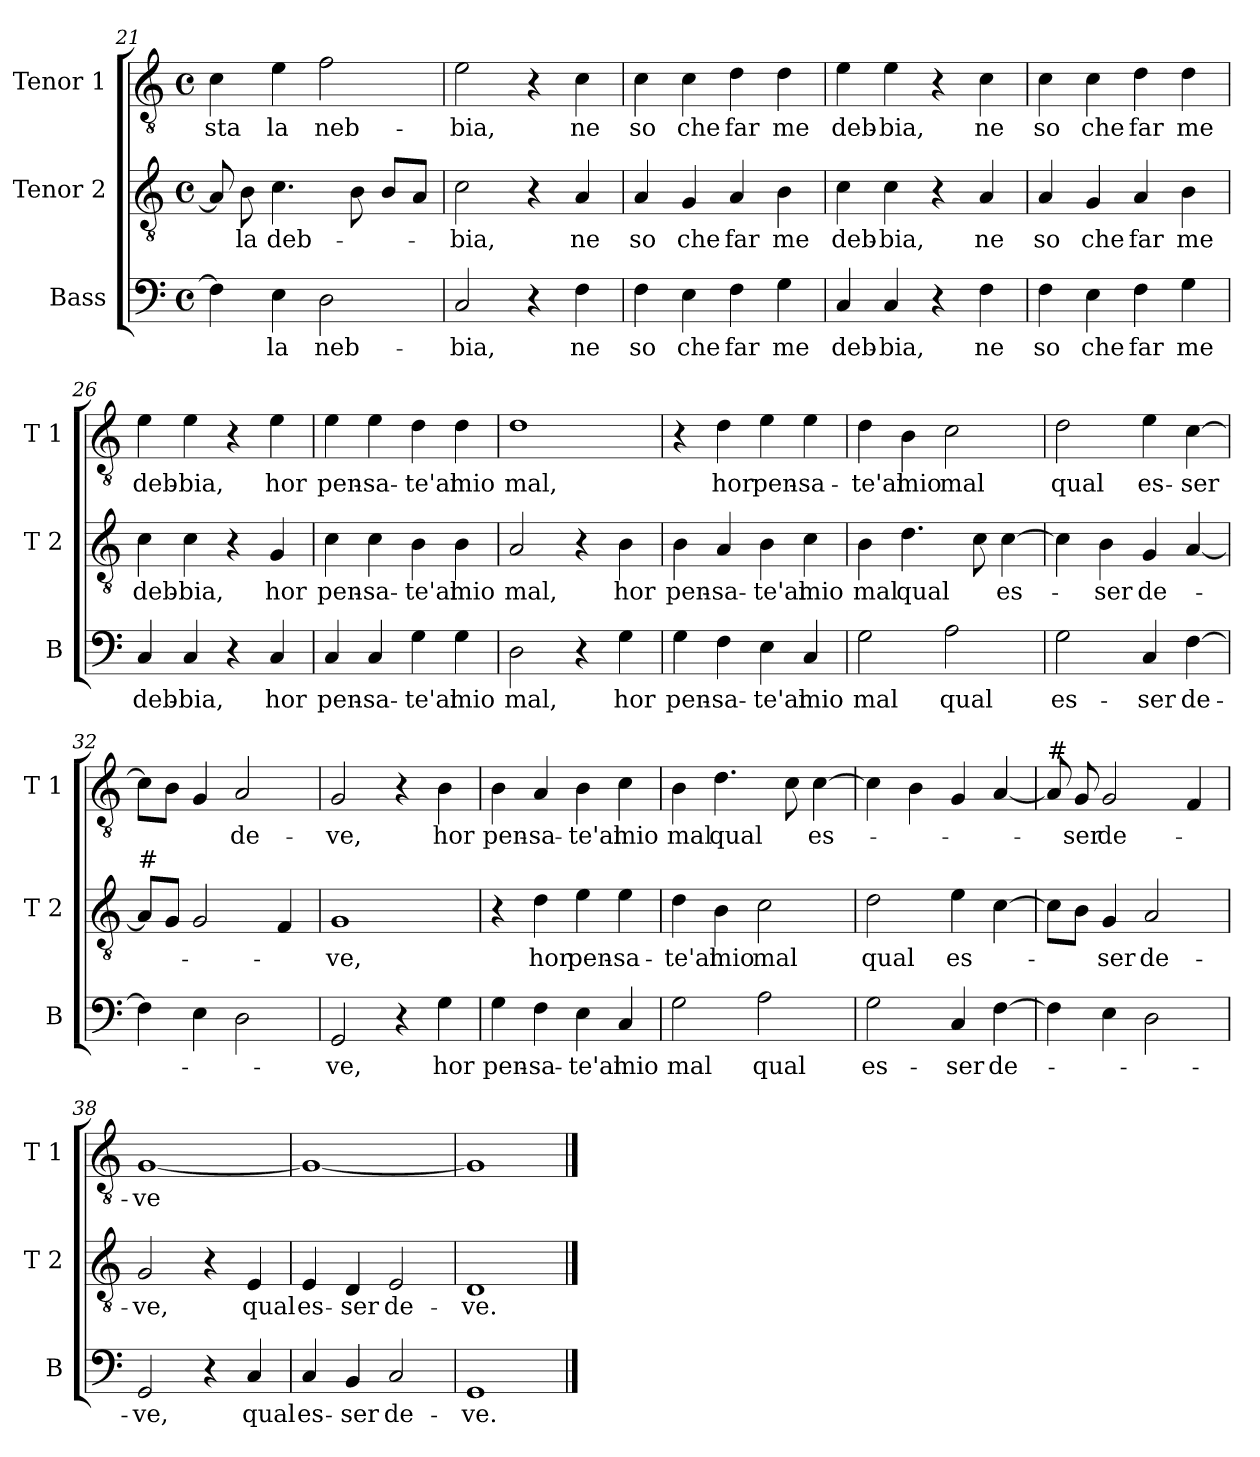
**kern	**text	**kern	**text	**kern	**text
*part3	*part3	*part2	*part2	*part1	*part1
*staff3	*staff3	*staff2	*staff2	*staff1	*staff1
*I"Bass	*	*I"Tenor 2	*	*I"Tenor 1	*
*I'B	*	*I'T 2	*	*I'T 1	*
*clefF4	*	*clefGv2	*	*clefGv2	*
*k[]	*	*k[]	*	*k[]	*
*C:	*	*C:	*	*C:	*
*M4/4	*	*M4/4	*	*M4/4	*
*met(c)	*	*met(c)	*	*met(c)	*
=21	=21	=21	=21	=21	=21
!	!	!	!	!	!LO:LY:b
4F\]	.	8A/]	.	4c\	-sta
!	!	!	!LO:LY:b	!	!
.	.	8B\	la	.	.
!	!LO:LY:b	!	!LO:LY:b	!	!LO:LY:b
4E\	la	4.c\	deb-	4e\	la
!	!LO:LY:b	!	!	!	!LO:LY:b
2D\	neb-	.	.	2f\	neb-
.	.	8B\	.	.	.
.	.	8B/L	.	.	.
.	.	8A/J	.	.	.
!!LO:LB:g=z
=22	=22	=22	=22	=22	=22
!	!LO:LY:b	!	!LO:LY:b	!	!LO:LY:b
2C/	-bia,	2c\	-bia,	2e\	-bia,
4r	.	4r	.	4r	.
!	!LO:LY:b	!	!LO:LY:b	!	!LO:LY:b
4F\	ne	4A/	ne	4c\	ne
=23	=23	=23	=23	=23	=23
!	!LO:LY:b	!	!LO:LY:b	!	!LO:LY:b
4F\	so	4A/	so	4c\	so
!	!LO:LY:b	!	!LO:LY:b	!	!LO:LY:b
4E\	che	4G/	che	4c\	che
!	!LO:LY:b	!	!LO:LY:b	!	!LO:LY:b
4F\	far	4A/	far	4d\	far
!	!LO:LY:b	!	!LO:LY:b	!	!LO:LY:b
4G\	me	4B\	me	4d\	me
=24	=24	=24	=24	=24	=24
!	!LO:LY:b	!	!LO:LY:b	!	!LO:LY:b
4C/	deb-	4c\	deb-	4e\	deb-
!	!LO:LY:b	!	!LO:LY:b	!	!LO:LY:b
4C/	-bia,	4c\	-bia,	4e\	-bia,
4r	.	4r	.	4r	.
!	!LO:LY:b	!	!LO:LY:b	!	!LO:LY:b
4F\	ne	4A/	ne	4c\	ne
=25	=25	=25	=25	=25	=25
!	!LO:LY:b	!	!LO:LY:b	!	!LO:LY:b
4F\	so	4A/	so	4c\	so
!	!LO:LY:b	!	!LO:LY:b	!	!LO:LY:b
4E\	che	4G/	che	4c\	che
!	!LO:LY:b	!	!LO:LY:b	!	!LO:LY:b
4F\	far	4A/	far	4d\	far
!	!LO:LY:b	!	!LO:LY:b	!	!LO:LY:b
4G\	me	4B\	me	4d\	me
=26	=26	=26	=26	=26	=26
!	!LO:LY:b	!	!LO:LY:b	!	!LO:LY:b
4C/	deb-	4c\	deb-	4e\	deb-
!	!LO:LY:b	!	!LO:LY:b	!	!LO:LY:b
4C/	-bia,	4c\	-bia,	4e\	-bia,
4r	.	4r	.	4r	.
!	!LO:LY:b	!	!LO:LY:b	!	!LO:LY:b
4C/	hor	4G/	hor	4e\	hor
=27	=27	=27	=27	=27	=27
!	!LO:LY:b	!	!LO:LY:b	!	!LO:LY:b
4C/	pen-	4c\	pen-	4e\	pen-
!	!LO:LY:b	!	!LO:LY:b	!	!LO:LY:b
4C/	-sa-	4c\	-sa-	4e\	-sa-
!	!LO:LY:b	!	!LO:LY:b	!	!LO:LY:b
4G\	-te'al	4B\	-te'al	4d\	-te'al
!	!LO:LY:b	!	!LO:LY:b	!	!LO:LY:b
4G\	mio	4B\	mio	4d\	mio
!!LO:LB:g=z
=28	=28	=28	=28	=28	=28
!	!LO:LY:b	!	!LO:LY:b	!	!LO:LY:b
2D\	mal,	2A/	mal,	1d	mal,
4r	.	4r	.	.	.
!	!LO:LY:b	!	!LO:LY:b	!	!
4G\	hor	4B\	hor	.	.
=29	=29	=29	=29	=29	=29
!	!LO:LY:b	!	!LO:LY:b	!	!
4G\	pen-	4B\	pen-	4r	.
!	!LO:LY:b	!	!LO:LY:b	!	!LO:LY:b
4F\	-sa-	4A/	-sa-	4d\	hor
!	!LO:LY:b	!	!LO:LY:b	!	!LO:LY:b
4E\	-te'al	4B\	-te'al	4e\	pen-
!	!LO:LY:b	!	!LO:LY:b	!	!LO:LY:b
4C/	mio	4c\	mio	4e\	-sa-
=30	=30	=30	=30	=30	=30
!	!LO:LY:b	!	!LO:LY:b	!	!LO:LY:b
2G\	mal	4B\	mal	4d\	-te'al
!	!	!	!LO:LY:b	!	!LO:LY:b
.	.	4.d\	qual	4B\	mio
!	!LO:LY:b	!	!	!	!LO:LY:b
2A\	qual	.	.	2c\	mal
.	.	8c\	.	.	.
!	!	!	!LO:LY:b	!	!
.	.	[4c\	es-	.	.
=31	=31	=31	=31	=31	=31
!	!LO:LY:b	!	!	!	!LO:LY:b
2G\	es-	4c\]	.	2d\	qual
!	!	!	!LO:LY:b	!	!
.	.	4B\	-ser	.	.
!	!LO:LY:b	!	!LO:LY:b	!	!LO:LY:b
4C/	-ser	4G/	de-	4e\	es-
!	!LO:LY:b	!	!	!	!LO:LY:b
[4F\	de-	[4A/	.	[4c\	-ser
=32	=32	=32	=32	=32	=32
!	!	!LO:TX:a:t=#	!	!	!
4F\]	.	8A/L]	.	8c\L]	.
.	.	8G/J	.	8B\J	.
4E\	.	2G/	.	4G/	.
!	!	!	!	!	!LO:LY:b
2D\	.	.	.	2A/	de-
.	.	4F/	.	.	.
=33	=33	=33	=33	=33	=33
!	!LO:LY:b	!	!LO:LY:b	!	!LO:LY:b
2GG/	-ve,	1G	-ve,	2G/	-ve,
4r	.	.	.	4r	.
!	!LO:LY:b	!	!	!	!LO:LY:b
4G\	hor	.	.	4B\	hor
!!LO:LB:g=z
=34	=34	=34	=34	=34	=34
!	!LO:LY:b	!	!	!	!LO:LY:b
4G\	pen-	4r	.	4B\	pen-
!	!LO:LY:b	!	!LO:LY:b	!	!LO:LY:b
4F\	-sa-	4d\	hor	4A/	-sa-
!	!LO:LY:b	!	!LO:LY:b	!	!LO:LY:b
4E\	-te'al	4e\	pen-	4B\	-te'al
!	!LO:LY:b	!	!LO:LY:b	!	!LO:LY:b
4C/	mio	4e\	-sa-	4c\	mio
=35	=35	=35	=35	=35	=35
!	!LO:LY:b	!	!LO:LY:b	!	!LO:LY:b
2G\	mal	4d\	-te'al	4B\	mal
!	!	!	!LO:LY:b	!	!LO:LY:b
.	.	4B\	mio	4.d\	qual
!	!LO:LY:b	!	!LO:LY:b	!	!
2A\	qual	2c\	mal	.	.
.	.	.	.	8c\	.
!	!	!	!	!	!LO:LY:b
.	.	.	.	[4c\	es-
=36	=36	=36	=36	=36	=36
!	!LO:LY:b	!	!LO:LY:b	!	!
2G\	es-	2d\	qual	4c\]	.
.	.	.	.	4B\	.
!	!LO:LY:b	!	!LO:LY:b	!	!
4C/	-ser	4e\	es-	4G/	.
!	!LO:LY:b	!	!	!	!
[4F\	de-	[4c\	.	[4A/	.
=37	=37	=37	=37	=37	=37
!	!	!	!	!LO:TX:a:t=#	!
4F\]	.	8c\L]	.	8A/]	.
!	!	!	!	!	!LO:LY:b
.	.	8B\J	.	8G/	-ser
!	!	!	!LO:LY:b	!	!LO:LY:b
4E\	.	4G/	-ser	2G/	de-
!	!	!	!LO:LY:b	!	!
2D\	.	2A/	de-	.	.
.	.	.	.	4F/	.
=38	=38	=38	=38	=38	=38
!	!LO:LY:b	!	!LO:LY:b	!	!LO:LY:b
2GG/	-ve,	2G/	-ve,	[1G	-ve
4r	.	4r	.	.	.
!	!LO:LY:b	!	!LO:LY:b	!	!
4C/	qual	4E/	qual	.	.
=39	=39	=39	=39	=39	=39
!	!LO:LY:b	!	!LO:LY:b	!	!
4C/	es-	4E/	es-	1G_	.
!	!LO:LY:b	!	!LO:LY:b	!	!
4BB/	-ser	4D/	-ser	.	.
!	!LO:LY:b	!	!LO:LY:b	!	!
2C/	de-	2E/	de-	.	.
=40	=40	=40	=40	=40	=40
!	!LO:LY:b	!	!LO:LY:b	!	!
1GG	-ve.	1D	-ve.	1G]	.
==	==	==	==	==	==
*-	*-	*-	*-	*-	*-
